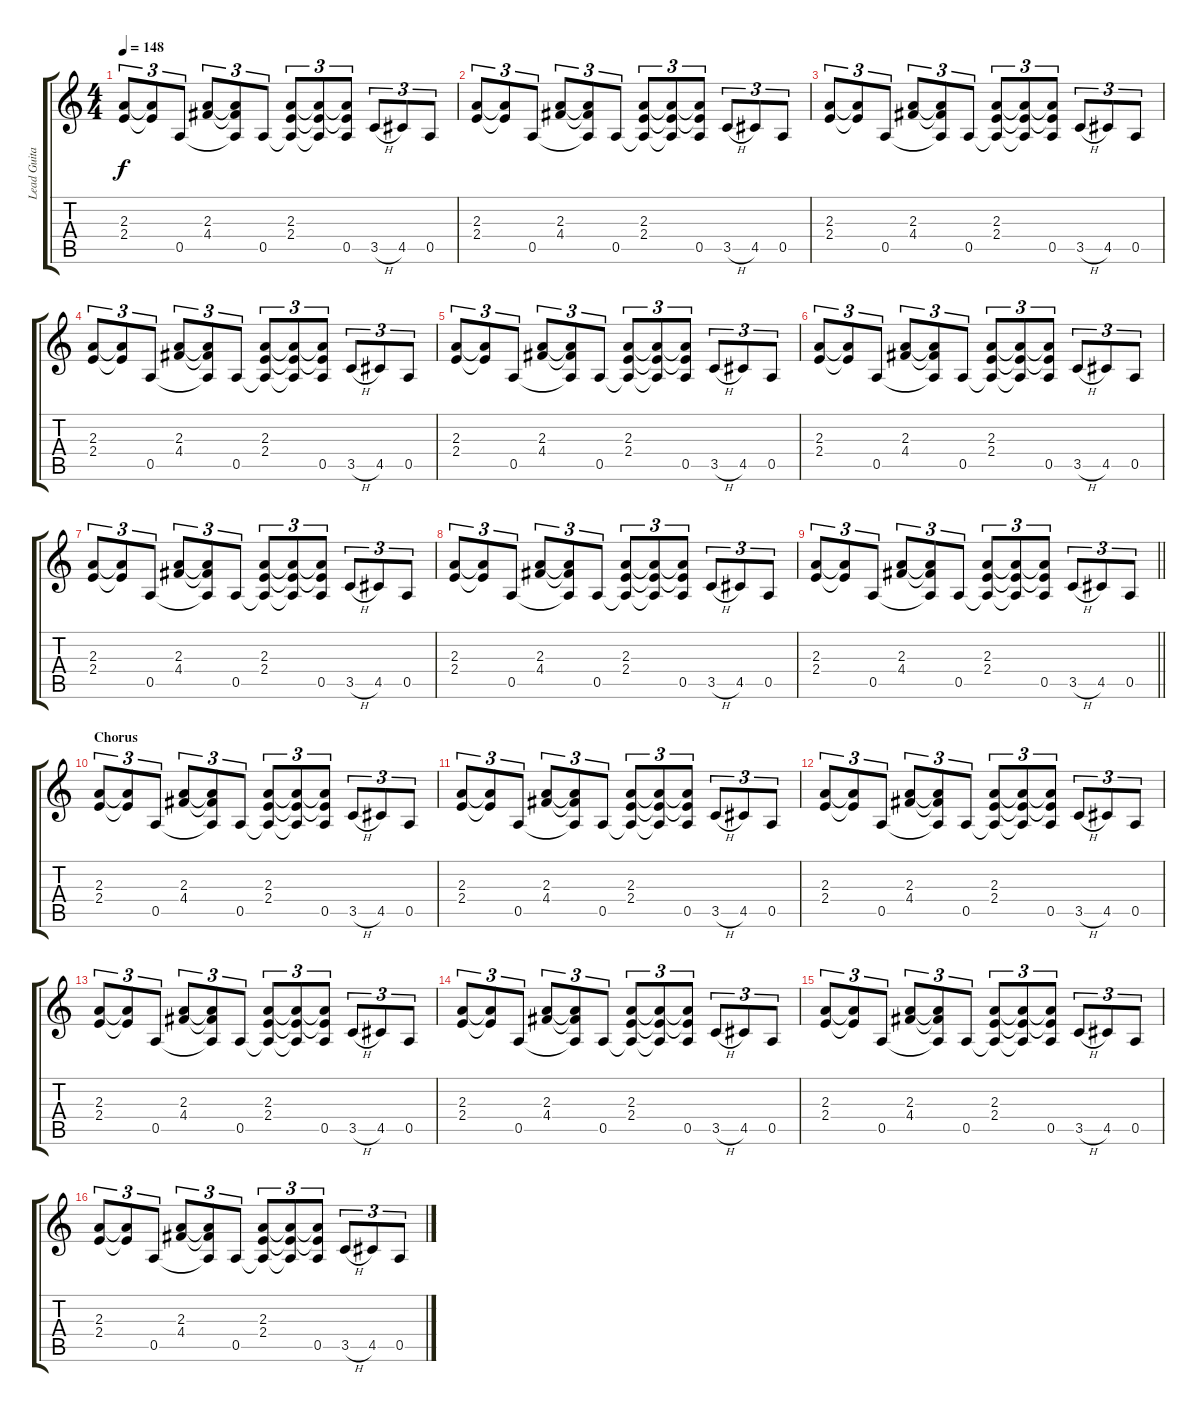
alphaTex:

\track ("Lead Guitar" "Lead Guita") {instrument overdrivenguitar}
\staff {score tabs}
\tuning (E4 B3 G3 D3 A2 E2) {hide}
\ts (4 4)
\tempo 148
\clef g2
\ks c
(2.3 2.4).8{tu (3 2) dy f} (2.3{t} 2.4{t}).8{tu (3 2)} 0.5.8{tu (3 2)} (2.3 4.4).8{tu (3 2)} (2.3{t} 4.4{t} 0.5{t}).8{tu (3 2)} 0.5.8{tu (3 2)} (2.3 2.4 0.5{t}).8{tu (3 2)} (2.3{t} 2.4{t} 0.5{t}).8{tu (3 2)} (2.3{t} 2.4{t} 0.5).8{tu (3 2)} 3.5{h}.8{tu (3 2)} 4.5.8{tu (3 2)} 0.5.8{tu (3 2)} |
(2.3 2.4).8{tu (3 2)} (2.3{t} 2.4{t}).8{tu (3 2)} 0.5.8{tu (3 2)} (2.3 4.4).8{tu (3 2)} (2.3{t} 4.4{t} 0.5{t}).8{tu (3 2)} 0.5.8{tu (3 2)} (2.3 2.4 0.5{t}).8{tu (3 2)} (2.3{t} 2.4{t} 0.5{t}).8{tu (3 2)} (2.3{t} 2.4{t} 0.5).8{tu (3 2)} 3.5{h}.8{tu (3 2)} 4.5.8{tu (3 2)} 0.5.8{tu (3 2)} |
(2.3 2.4).8{tu (3 2)} (2.3{t} 2.4{t}).8{tu (3 2)} 0.5.8{tu (3 2)} (2.3 4.4).8{tu (3 2)} (2.3{t} 4.4{t} 0.5{t}).8{tu (3 2)} 0.5.8{tu (3 2)} (2.3 2.4 0.5{t}).8{tu (3 2)} (2.3{t} 2.4{t} 0.5{t}).8{tu (3 2)} (2.3{t} 2.4{t} 0.5).8{tu (3 2)} 3.5{h}.8{tu (3 2)} 4.5.8{tu (3 2)} 0.5.8{tu (3 2)} |
(2.3 2.4).8{tu (3 2)} (2.3{t} 2.4{t}).8{tu (3 2)} 0.5.8{tu (3 2)} (2.3 4.4).8{tu (3 2)} (2.3{t} 4.4{t} 0.5{t}).8{tu (3 2)} 0.5.8{tu (3 2)} (2.3 2.4 0.5{t}).8{tu (3 2)} (2.3{t} 2.4{t} 0.5{t}).8{tu (3 2)} (2.3{t} 2.4{t} 0.5).8{tu (3 2)} 3.5{h}.8{tu (3 2)} 4.5.8{tu (3 2)} 0.5.8{tu (3 2)} |
(2.3 2.4).8{tu (3 2)} (2.3{t} 2.4{t}).8{tu (3 2)} 0.5.8{tu (3 2)} (2.3 4.4).8{tu (3 2)} (2.3{t} 4.4{t} 0.5{t}).8{tu (3 2)} 0.5.8{tu (3 2)} (2.3 2.4 0.5{t}).8{tu (3 2)} (2.3{t} 2.4{t} 0.5{t}).8{tu (3 2)} (2.3{t} 2.4{t} 0.5).8{tu (3 2)} 3.5{h}.8{tu (3 2)} 4.5.8{tu (3 2)} 0.5.8{tu (3 2)} |
(2.3 2.4).8{tu (3 2)} (2.3{t} 2.4{t}).8{tu (3 2)} 0.5.8{tu (3 2)} (2.3 4.4).8{tu (3 2)} (2.3{t} 4.4{t} 0.5{t}).8{tu (3 2)} 0.5.8{tu (3 2)} (2.3 2.4 0.5{t}).8{tu (3 2)} (2.3{t} 2.4{t} 0.5{t}).8{tu (3 2)} (2.3{t} 2.4{t} 0.5).8{tu (3 2)} 3.5{h}.8{tu (3 2)} 4.5.8{tu (3 2)} 0.5.8{tu (3 2)} |
(2.3 2.4).8{tu (3 2)} (2.3{t} 2.4{t}).8{tu (3 2)} 0.5.8{tu (3 2)} (2.3 4.4).8{tu (3 2)} (2.3{t} 4.4{t} 0.5{t}).8{tu (3 2)} 0.5.8{tu (3 2)} (2.3 2.4 0.5{t}).8{tu (3 2)} (2.3{t} 2.4{t} 0.5{t}).8{tu (3 2)} (2.3{t} 2.4{t} 0.5).8{tu (3 2)} 3.5{h}.8{tu (3 2)} 4.5.8{tu (3 2)} 0.5.8{tu (3 2)} |
(2.3 2.4).8{tu (3 2)} (2.3{t} 2.4{t}).8{tu (3 2)} 0.5.8{tu (3 2)} (2.3 4.4).8{tu (3 2)} (2.3{t} 4.4{t} 0.5{t}).8{tu (3 2)} 0.5.8{tu (3 2)} (2.3 2.4 0.5{t}).8{tu (3 2)} (2.3{t} 2.4{t} 0.5{t}).8{tu (3 2)} (2.3{t} 2.4{t} 0.5).8{tu (3 2)} 3.5{h}.8{tu (3 2)} 4.5.8{tu (3 2)} 0.5.8{tu (3 2)} |
\barLineRight lightlight
(2.3 2.4).8{tu (3 2)} (2.3{t} 2.4{t}).8{tu (3 2)} 0.5.8{tu (3 2)} (2.3 4.4).8{tu (3 2)} (2.3{t} 4.4{t} 0.5{t}).8{tu (3 2)} 0.5.8{tu (3 2)} (2.3 2.4 0.5{t}).8{tu (3 2)} (2.3{t} 2.4{t} 0.5{t}).8{tu (3 2)} (2.3{t} 2.4{t} 0.5).8{tu (3 2)} 3.5{h}.8{tu (3 2)} 4.5.8{tu (3 2)} 0.5.8{tu (3 2)} |
\section ("" "Chorus")
(2.3 2.4).8{tu (3 2)} (2.3{t} 2.4{t}).8{tu (3 2)} 0.5.8{tu (3 2)} (2.3 4.4).8{tu (3 2)} (2.3{t} 4.4{t} 0.5{t}).8{tu (3 2)} 0.5.8{tu (3 2)} (2.3 2.4 0.5{t}).8{tu (3 2)} (2.3{t} 2.4{t} 0.5{t}).8{tu (3 2)} (2.3{t} 2.4{t} 0.5).8{tu (3 2)} 3.5{h}.8{tu (3 2)} 4.5.8{tu (3 2)} 0.5.8{tu (3 2)} |
(2.3 2.4).8{tu (3 2)} (2.3{t} 2.4{t}).8{tu (3 2)} 0.5.8{tu (3 2)} (2.3 4.4).8{tu (3 2)} (2.3{t} 4.4{t} 0.5{t}).8{tu (3 2)} 0.5.8{tu (3 2)} (2.3 2.4 0.5{t}).8{tu (3 2)} (2.3{t} 2.4{t} 0.5{t}).8{tu (3 2)} (2.3{t} 2.4{t} 0.5).8{tu (3 2)} 3.5{h}.8{tu (3 2)} 4.5.8{tu (3 2)} 0.5.8{tu (3 2)} |
(2.3 2.4).8{tu (3 2)} (2.3{t} 2.4{t}).8{tu (3 2)} 0.5.8{tu (3 2)} (2.3 4.4).8{tu (3 2)} (2.3{t} 4.4{t} 0.5{t}).8{tu (3 2)} 0.5.8{tu (3 2)} (2.3 2.4 0.5{t}).8{tu (3 2)} (2.3{t} 2.4{t} 0.5{t}).8{tu (3 2)} (2.3{t} 2.4{t} 0.5).8{tu (3 2)} 3.5{h}.8{tu (3 2)} 4.5.8{tu (3 2)} 0.5.8{tu (3 2)} |
(2.3 2.4).8{tu (3 2)} (2.3{t} 2.4{t}).8{tu (3 2)} 0.5.8{tu (3 2)} (2.3 4.4).8{tu (3 2)} (2.3{t} 4.4{t} 0.5{t}).8{tu (3 2)} 0.5.8{tu (3 2)} (2.3 2.4 0.5{t}).8{tu (3 2)} (2.3{t} 2.4{t} 0.5{t}).8{tu (3 2)} (2.3{t} 2.4{t} 0.5).8{tu (3 2)} 3.5{h}.8{tu (3 2)} 4.5.8{tu (3 2)} 0.5.8{tu (3 2)} |
(2.3 2.4).8{tu (3 2)} (2.3{t} 2.4{t}).8{tu (3 2)} 0.5.8{tu (3 2)} (2.3 4.4).8{tu (3 2)} (2.3{t} 4.4{t} 0.5{t}).8{tu (3 2)} 0.5.8{tu (3 2)} (2.3 2.4 0.5{t}).8{tu (3 2)} (2.3{t} 2.4{t} 0.5{t}).8{tu (3 2)} (2.3{t} 2.4{t} 0.5).8{tu (3 2)} 3.5{h}.8{tu (3 2)} 4.5.8{tu (3 2)} 0.5.8{tu (3 2)} |
(2.3 2.4).8{tu (3 2)} (2.3{t} 2.4{t}).8{tu (3 2)} 0.5.8{tu (3 2)} (2.3 4.4).8{tu (3 2)} (2.3{t} 4.4{t} 0.5{t}).8{tu (3 2)} 0.5.8{tu (3 2)} (2.3 2.4 0.5{t}).8{tu (3 2)} (2.3{t} 2.4{t} 0.5{t}).8{tu (3 2)} (2.3{t} 2.4{t} 0.5).8{tu (3 2)} 3.5{h}.8{tu (3 2)} 4.5.8{tu (3 2)} 0.5.8{tu (3 2)} |
(2.3 2.4).8{tu (3 2)} (2.3{t} 2.4{t}).8{tu (3 2)} 0.5.8{tu (3 2)} (2.3 4.4).8{tu (3 2)} (2.3{t} 4.4{t} 0.5{t}).8{tu (3 2)} 0.5.8{tu (3 2)} (2.3 2.4 0.5{t}).8{tu (3 2)} (2.3{t} 2.4{t} 0.5{t}).8{tu (3 2)} (2.3{t} 2.4{t} 0.5).8{tu (3 2)} 3.5{h}.8{tu (3 2)} 4.5.8{tu (3 2)} 0.5.8{tu (3 2)}
